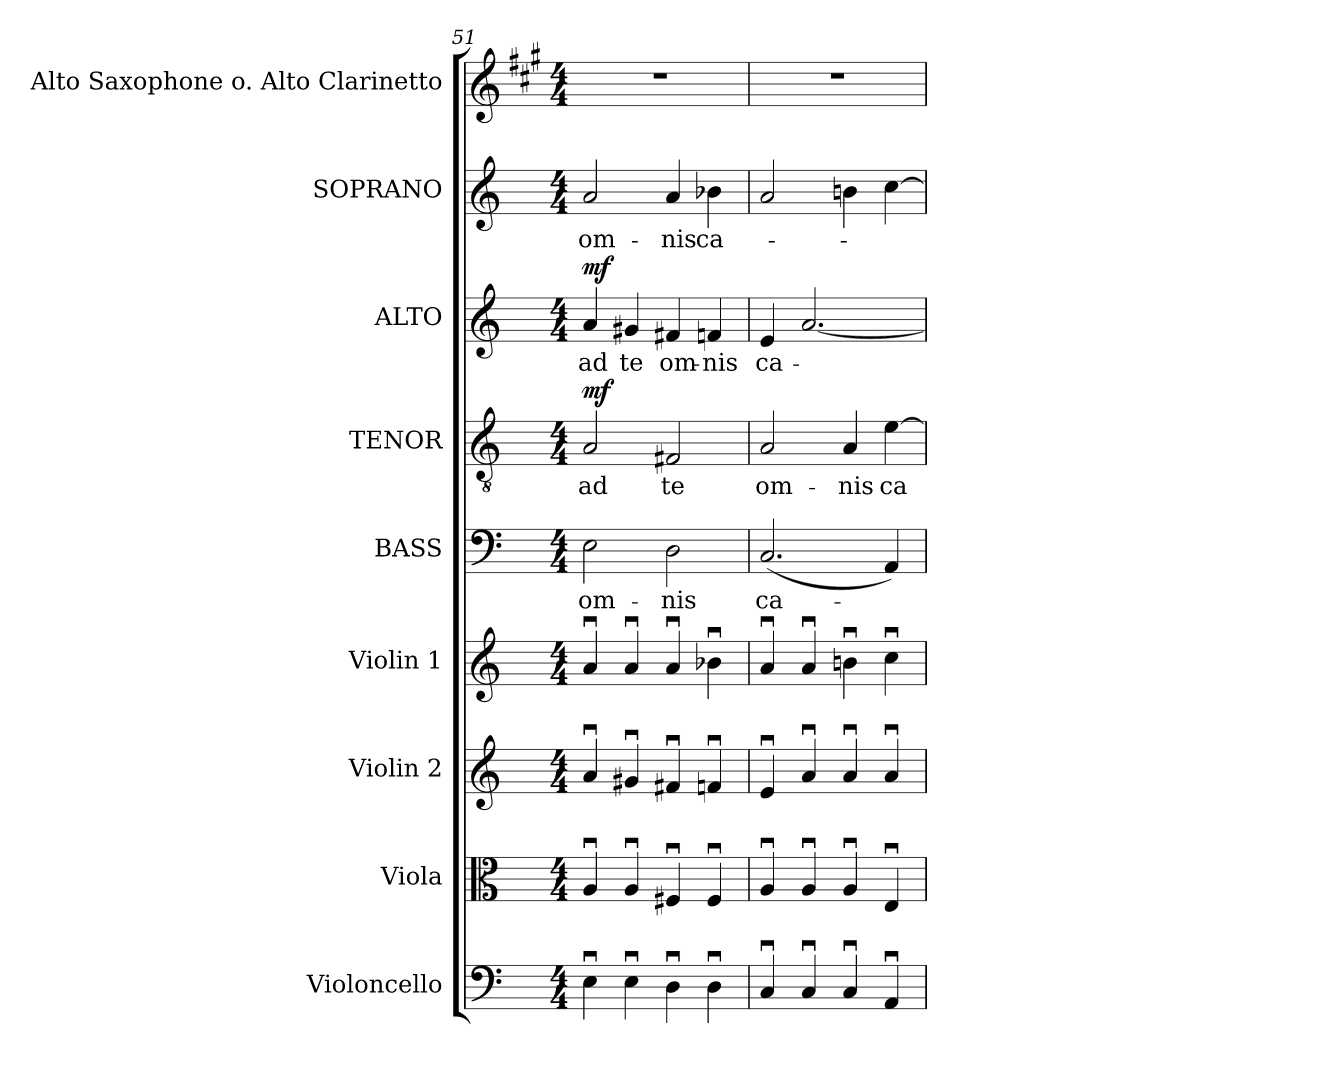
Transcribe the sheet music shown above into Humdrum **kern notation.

**kern	**kern	**kern	**kern	**kern	**text	**kern	**text	**dynam	**kern	**text	**dynam	**kern	**text	**kern
*part9	*part8	*part7	*part6	*part5	*part5	*part4	*part4	*part4	*part3	*part3	*part3	*part2	*part2	*part1
*staff9	*staff8	*staff7	*staff6	*staff5	*staff5	*staff4	*staff4	*staff4	*staff3	*staff3	*staff3	*staff2	*staff2	*staff1
*I"Violoncello	*I"Viola	*I"Violin 2	*I"Violin 1	*I"BASS	*	*I"TENOR	*	*	*I"ALTO	*	*	*I"SOPRANO	*	*I"Alto Saxophone o. Alto Clarinetto
*I'Vc.	*I'Vla.	*I'Vln. 2	*I'Vln. 1	*I'B.	*	*I'T.	*	*	*I'A.	*	*	*I'S.	*	*I'Alto Sax. o. Alto Clar.
*clefF4	*clefC3	*clefG2	*clefG2	*clefF4	*	*clefGv2	*	*	*clefG2	*	*	*clefG2	*	*clefG2
*	*	*	*	*	*	*ITrd7c12	*	*	*	*	*	*	*	*ITrd5c9
*k[]	*k[]	*k[]	*k[]	*k[]	*	*k[]	*	*	*k[]	*	*	*k[]	*	*k[]
*C:	*C:	*C:	*C:	*C:	*	*C:	*	*	*C:	*	*	*C:	*	*C:
*M4/4	*M4/4	*M4/4	*M4/4	*M4/4	*	*M4/4	*	*	*M4/4	*	*	*M4/4	*	*M4/4
=51	=51	=51	=51	=51	=51	=51	=51	=51	=51	=51	=51	=51	=51	=51
!	!	!	!	!	!LO:LY:b:color=#000000	!	!	!	!	!	!	!	!	!
!	!	!	!	!	!	!	!LO:LY:b:color=#000000	!	!	!	!	!	!	!
!	!	!	!	!	!	!	!	!	!	!LO:LY:b:color=#000000	!	!	!	!
!	!	!	!	!	!	!	!	!	!	!	!	!	!LO:LY:b:color=#000000	!
4Eui\	4Aui/	4aui/	4aui/	2Ei\	om-	2AAi/	ad	mf	4ai/	ad	mf	2ai/	om-	1r
!	!	!	!	!	!	!	!	!	!	!LO:LY:b:color=#000000	!	!	!	!
4Eui\	4Aui/	4g#Xui/	4aui/	.	.	.	.	.	4g#Xi/	te	.	.	.	.
!	!	!	!	!	!LO:LY:b:color=#000000	!	!	!	!	!	!	!	!	!
!	!	!	!	!	!	!	!LO:LY:b:color=#000000	!	!	!	!	!	!	!
!	!	!	!	!	!	!	!	!	!	!LO:LY:b:color=#000000	!	!	!	!
!	!	!	!	!	!	!	!	!	!	!	!	!	!LO:LY:b:color=#000000	!
4Dui\	4F#Xui/	4f#Xui/	4aui/	2Di\	-nis	2FF#Xi/	te	.	4f#Xi/	om-	.	4ai/	-nis	.
!	!	!	!	!	!	!	!	!	!	!LO:LY:b:color=#000000	!	!	!	!
!	!	!	!	!	!	!	!	!	!	!	!	!	!LO:LY:b:color=#000000	!
4Dui\	4F#ui/	4fnui/	4b-Xui\	.	.	.	.	.	4fni/	-nis	.	4b-Xi\	ca-	.
=52	=52	=52	=52	=52	=52	=52	=52	=52	=52	=52	=52	=52	=52	=52
!	!	!	!	!	!LO:LY:b:color=#000000	!	!	!	!	!	!	!	!	!
!	!	!	!	!	!	!	!LO:LY:b:color=#000000	!	!	!	!	!	!	!
!	!	!	!	!	!	!	!	!	!	!LO:LY:b:color=#000000	!	!	!	!
4Cui/	4Aui/	4eui/	4aui/	(2.Ci/	ca-	2AAi/	om-	.	4ei/	ca-	.	2ai/	.	1r
4Cui/	4Aui/	4aui/	4aui/	.	.	.	.	.	[<2.ai/	.	.	.	.	.
!	!	!	!	!	!	!	!LO:LY:b:color=#000000	!	!	!	!	!	!	!
4Cui/	4Aui/	4aui/	4bnui\	.	.	4AAi/	-nis	.	.	.	.	4bni\	.	.
!	!	!	!	!	!	!	!LO:LY:b:color=#000000	!	!	!	!	!	!	!
4AAui/	4Eui/	4aui/	4ccui\	4AAi/)	.	[>4Ei\	ca-	.	.	.	.	[>4cci\	.	.
=	=	=	=	=	=	=	=	=	=	=	=	=	=	=
*-	*-	*-	*-	*-	*-	*-	*-	*-	*-	*-	*-	*-	*-	*-
